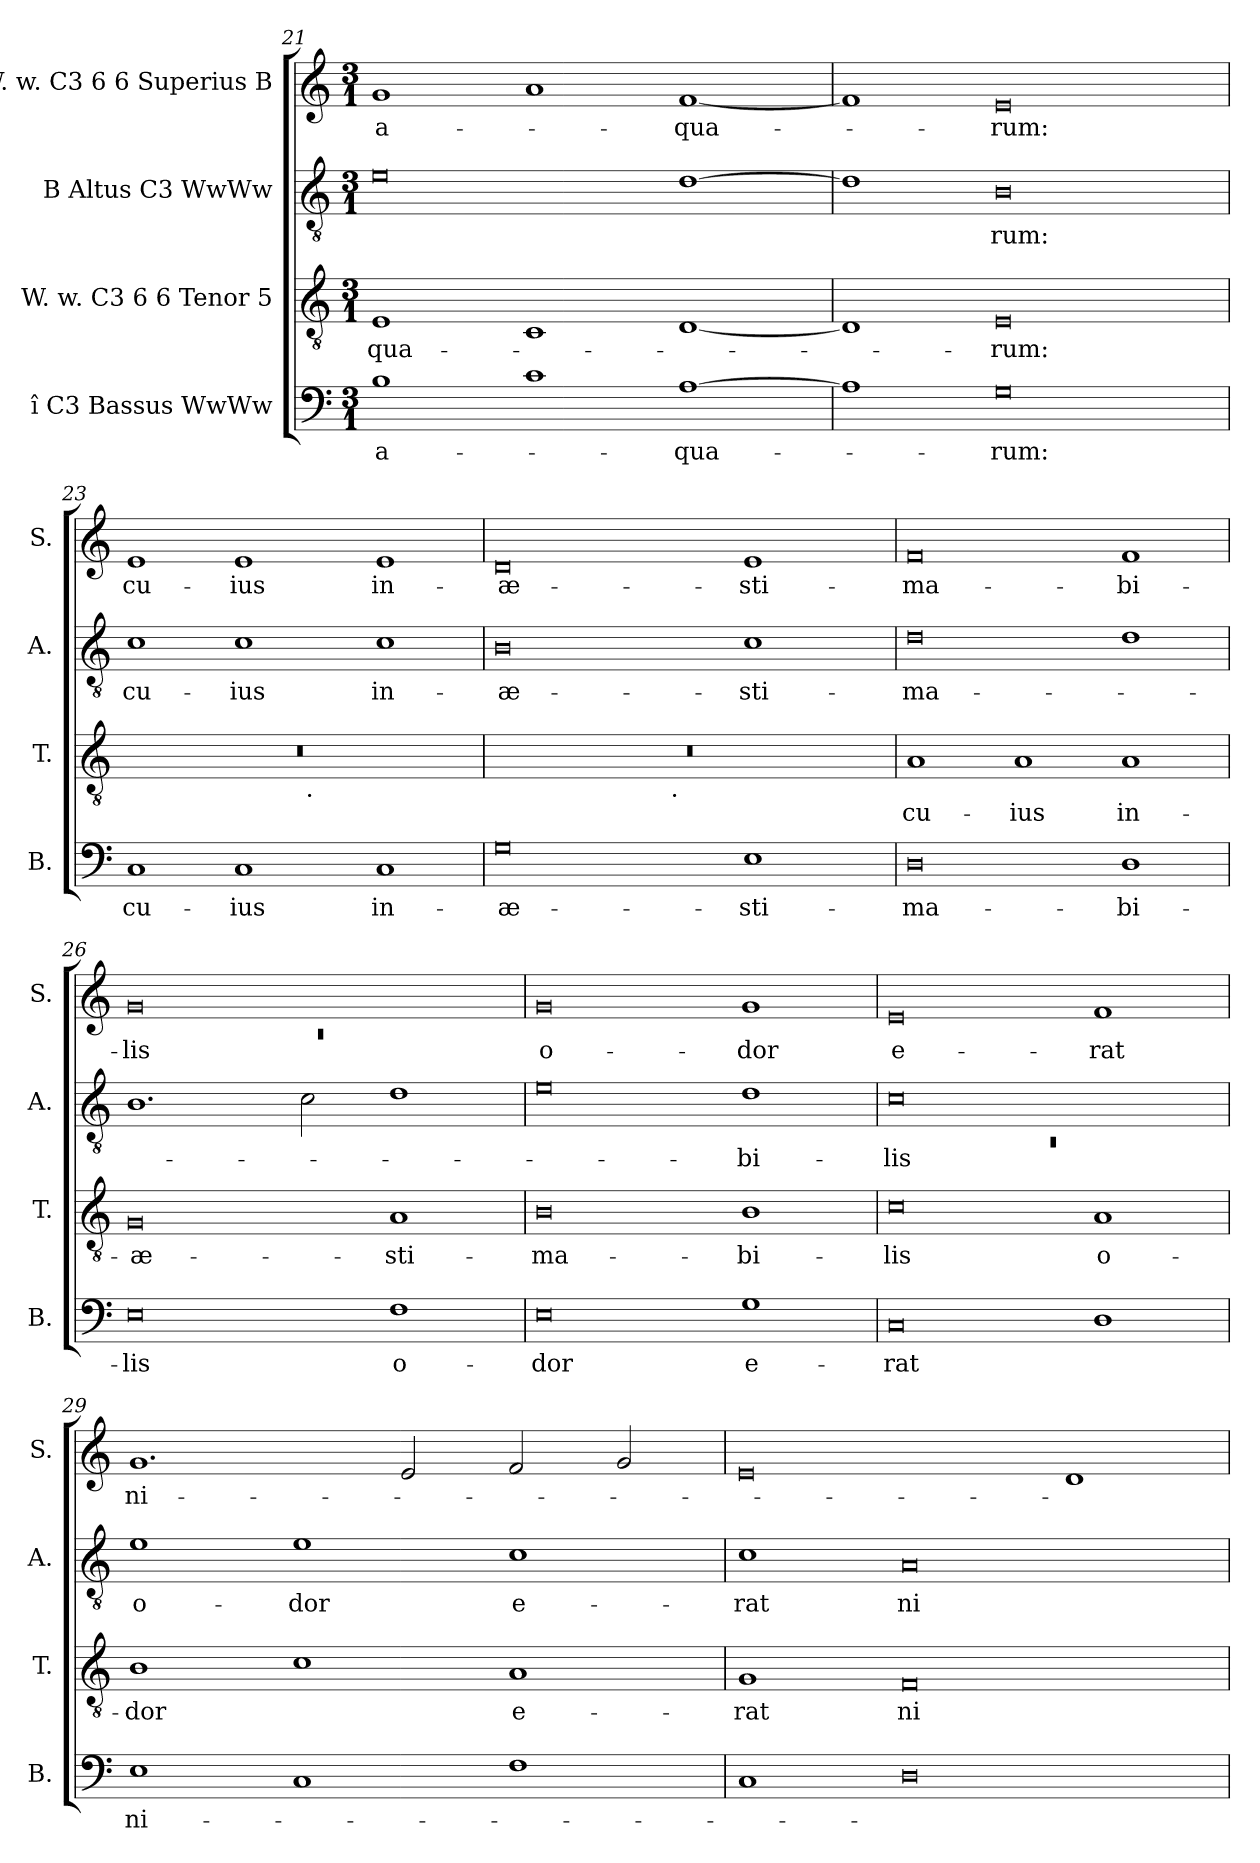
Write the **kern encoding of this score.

**kern	**text	**kern	**text	**kern	**text	**kern	**text
*part4	*part4	*part3	*part3	*part2	*part2	*part1	*part1
*staff4	*staff4	*staff3	*staff3	*staff2	*staff2	*staff1	*staff1
*I"î C3 Bassus WwWw	*	*I"W. w. C3 6 6 Tenor 5	*	*I"B Altus C3 WwWw	*	*I"W. w. C3 6 6 Superius B	*
*I'B.	*	*I'T.	*	*I'A.	*	*I'S.	*
*clefF4	*	*clefGv2	*	*clefGv2	*	*clefG2	*
*k[]	*	*k[]	*	*k[]	*	*k[]	*
*C:	*	*C:	*	*C:	*	*C:	*
*M3/1	*	*M3/1	*	*M3/1	*	*M3/1	*
=21	=21	=21	=21	=21	=21	=21	=21
!	!LO:LY:b:rj	!	!LO:LY:b	!	!	!	!LO:LY:b:rj
1B	a-	1E	-qua-	0e	.	1g	a-
1c	.	1C	.	.	.	1a	.
!	!LO:LY:b	!	!	!	!	!	!LO:LY:b
[>1A	-qua-	[<1D	.	[>1d	.	[<1f	-qua-
=22	=22	=22	=22	=22	=22	=22	=22
1A]	.	1D]	.	1d]	.	1f]	.
!	!LO:LY:b	!	!LO:LY:b	!	!LO:LY:b	!	!LO:LY:b
0G	-rum:	0E	-rum:	0B	-rum:	0e	-rum:
=23	=23	=23	=23	=23	=23	=23	=23
!	!LO:LY:b	!	!	!	!LO:LY:b	!	!LO:LY:b
*	*	*^	*	*	*	*	*
1C	cu-	0.r	1.ryy	.	1c	cu-	1e	cu-
!	!LO:LY:b	!	!	!	!	!LO:LY:b	!	!LO:LY:b
1C	-ius	.	.	.	1c	-ius	1e	-ius
!	!	!	!LO:TX:b:t=.	!	!	!	!	!
.	.	.	1.ryy	.	.	.	.	.
!	!LO:LY:b	!	!	!	!	!LO:LY:b	!	!LO:LY:b
1C	in-	.	.	.	1c	in-	1e	in-
=24	=24	=24	=24	=24	=24	=24	=24	=24
!	!LO:LY:b:rj	!	!	!	!	!LO:LY:b:rj	!	!LO:LY:b:rj
0G	-æ-	0.r	1ryy	.	0B	-æ-	0d	-æ-
.	.	.	4...ryy	.	.	.	.	.
!	!	!	!LO:TX:b:t=.	!	!	!	!	!
.	.	.	1ryy	.	.	.	.	.
!	!LO:LY:b	!	!	!	!	!LO:LY:b	!	!LO:LY:b
1E	-sti-	.	.	.	1c	-sti-	1e	-sti-
.	.	.	2ryy	.	.	.	.	.
.	.	.	32ryy	.	.	.	.	.
!!LO:LB:g=z
=25	=25	=25	=25	=25	=25	=25	=25	=25
!	!LO:LY:b	!	!	!LO:LY:b	!	!LO:LY:b	!	!LO:LY:b
*	*	*v	*v	*	*	*	*	*
0D	-ma-	1A	cu-	0d	-ma-	0f	-ma-
!	!	!	!LO:LY:b	!	!	!	!
.	.	1A	-ius	.	.	.	.
!	!LO:LY:b	!	!LO:LY:b	!	!	!	!LO:LY:b
1D	-bi-	1A	in-	1d	.	1f	-bi-
=26	=26	=26	=26	=26	=26	=26	=26
*	*	*	*	*	*	*^	*
!	!LO:LY:b	!	!LO:LY:b:rj	!	!	!	!LO:N:vis=1	!LO:LY:b
0E	-lis	0G	-æ-	1.B	.	0g	0.rc	-lis
.	.	.	.	2c\	.	.	.	.
!	!LO:LY:b:rj	!	!LO:LY:b	!	!	!	!	!
1F	o-	1A	-sti-	1d	.	1ryy	.	.
*	*	*	*	*	*	*v	*v	*
=27	=27	=27	=27	=27	=27	=27	=27
!	!LO:LY:b	!	!LO:LY:b	!	!	!	!LO:LY:b:rj
0E	-dor	0B	-ma-	0e	.	0g	o-
!	!LO:LY:b:rj	!	!LO:LY:b	!	!LO:LY:b	!	!LO:LY:b
1G	e-	1B	-bi-	1d	-bi-	1g	-dor
=28	=28	=28	=28	=28	=28	=28	=28
*	*	*	*	*^	*	*	*
!	!LO:LY:b	!	!LO:LY:b	!	!LO:N:vis=1	!LO:LY:b	!	!LO:LY:b:rj
0C	-rat	0c	-lis	0c	0.rC	-lis	0e	e-
!	!	!	!LO:LY:b:rj	!	!	!	!	!LO:LY:b
1D	.	1A	o-	1ryy	.	.	1f	-rat
*	*	*	*	*v	*v	*	*	*
=29	=29	=29	=29	=29	=29	=29	=29
!	!LO:LY:b	!	!LO:LY:b	!	!LO:LY:b:rj	!	!LO:LY:b
1E	ni-	1B	-dor	1e	o-	1.g	ni-
!	!	!	!	!	!LO:LY:b	!	!
1C	.	1c	.	1e	-dor	.	.
.	.	.	.	.	.	2e/	.
!	!	!	!LO:LY:b:rj	!	!LO:LY:b:rj	!	!
1F	.	1A	e-	1c	e-	2f/	.
.	.	.	.	.	.	2g/	.
!!LO:LB:g=z
=30	=30	=30	=30	=30	=30	=30	=30
!	!	!	!LO:LY:b	!	!LO:LY:b	!	!
1C	.	1G	-rat	1c	-rat	0e	.
!	!	!	!LO:LY:b:rj	!	!LO:LY:b:rj	!	!
0D	.	0F	ni-	0A	ni-	.	.
.	.	.	.	.	.	1d	.
=	=	=	=	=	=	=	=
*-	*-	*-	*-	*-	*-	*-	*-
